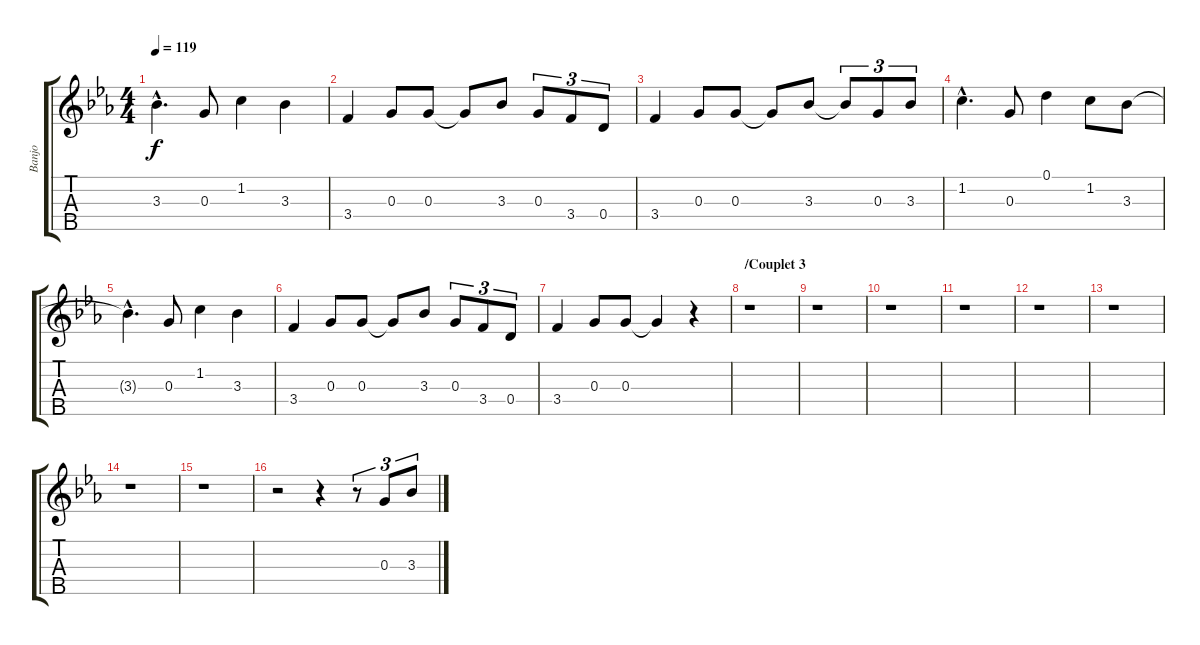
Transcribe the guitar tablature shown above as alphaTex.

\track ("Banjo" "Banjo") {instrument banjo}
\staff {score tabs}
\tuning (D4 B3 G3 D3 G4) {hide}
\displaytranspose 12
\ts (4 4)
\tempo 119
\clef g2
\ks cminor
3.3{hac t}.4{d dy f} 0.3.8 1.2.4 3.3.4 |
3.4.4 0.3.8 0.3.8 0.3{t}.8 3.3.8 0.3.8{tu (3 2)} 3.4.8{tu (3 2)} 0.4.8{tu (3 2)} |
3.4.4 0.3.8 0.3.8 0.3{t}.8 3.3.8 3.3{t}.8{tu (3 2)} 0.3.8{tu (3 2)} 3.3.8{tu (3 2)} |
1.2{hac}.4{d} 0.3.8 0.1.4 1.2.8 3.3.8 |
3.3{hac t}.4{d} 0.3.8 1.2.4 3.3.4 |
3.4.4 0.3.8 0.3.8 0.3{t}.8 3.3.8 0.3.8{tu (3 2)} 3.4.8{tu (3 2)} 0.4.8{tu (3 2)} |
3.4.4 0.3.8 0.3.8 0.3{t}.4 r.4 |
\section ("" "/Couplet 3")
r.1 |
r.1 |
r.1 |
r.1 |
r.1 |
r.1 |
r.1 |
r.1 |
r.2 r.4 r.8{tu (3 2)} 0.3.8{tu (3 2)} 3.3.8{tu (3 2)}
